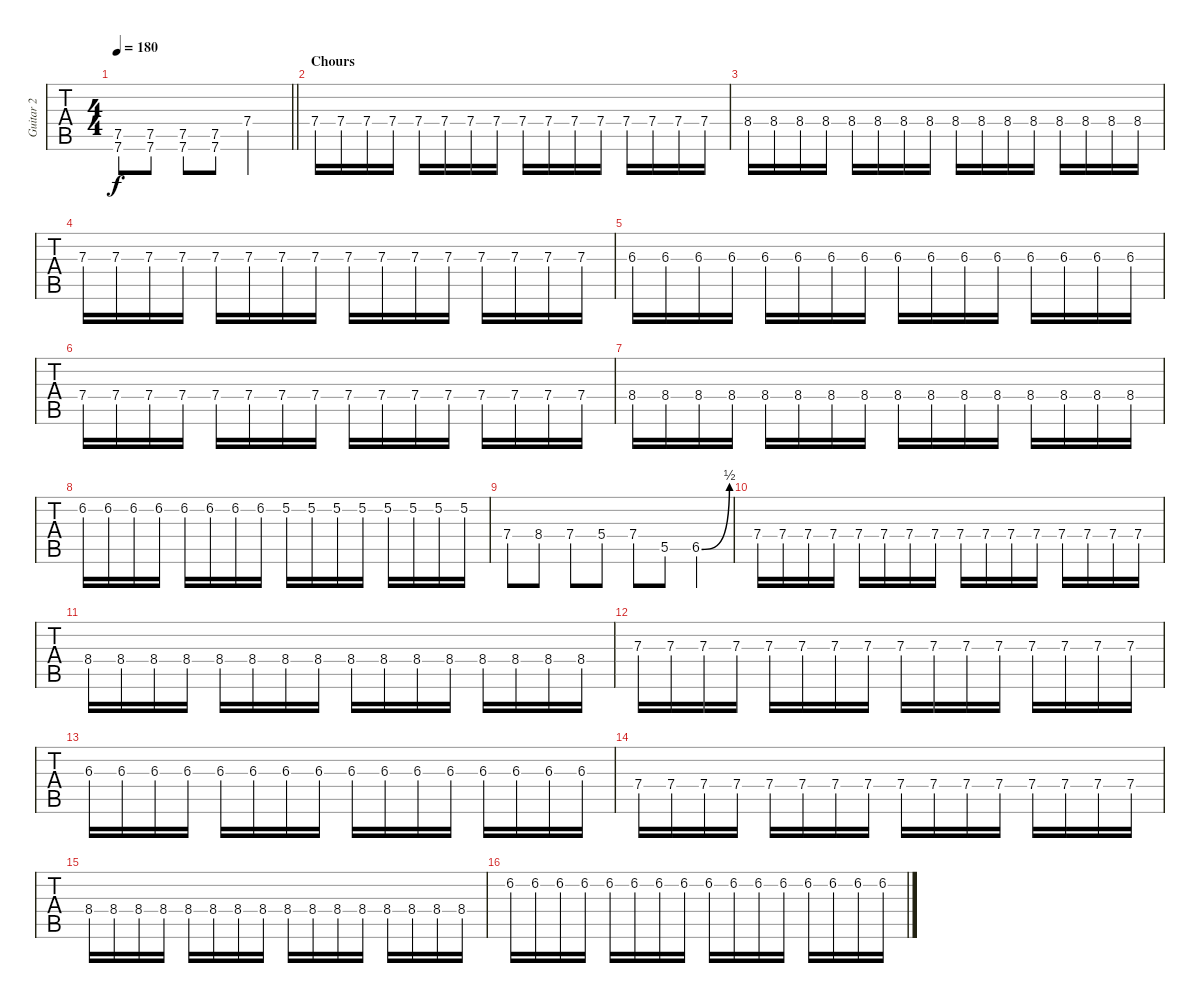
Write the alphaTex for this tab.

\track ("Guitar 2" "Guitar 2") {instrument distortionguitar}
\staff {tabs}
\tuning (Db4 Ab3 E3 B2 Gb2 B1) {hide}
\ts (4 4)
\tempo 180
\clef g2
\barLineRight lightlight
\ks c
(7.5 7.6).8{dy f} (7.5 7.6).8 (7.5 7.6).8 (7.5 7.6).8 7.4.2 |
\section ("" "Chours")
7.4.16 7.4.16 7.4.16 7.4.16 7.4.16 7.4.16 7.4.16 7.4.16 7.4.16 7.4.16 7.4.16 7.4.16 7.4.16 7.4.16 7.4.16 7.4.16 |
8.4.16 8.4.16 8.4.16 8.4.16 8.4.16 8.4.16 8.4.16 8.4.16 8.4.16 8.4.16 8.4.16 8.4.16 8.4.16 8.4.16 8.4.16 8.4.16 |
7.3.16 7.3.16 7.3.16 7.3.16 7.3.16 7.3.16 7.3.16 7.3.16 7.3.16 7.3.16 7.3.16 7.3.16 7.3.16 7.3.16 7.3.16 7.3.16 |
6.3.16 6.3.16 6.3.16 6.3.16 6.3.16 6.3.16 6.3.16 6.3.16 6.3.16 6.3.16 6.3.16 6.3.16 6.3.16 6.3.16 6.3.16 6.3.16 |
7.4.16 7.4.16 7.4.16 7.4.16 7.4.16 7.4.16 7.4.16 7.4.16 7.4.16 7.4.16 7.4.16 7.4.16 7.4.16 7.4.16 7.4.16 7.4.16 |
8.4.16 8.4.16 8.4.16 8.4.16 8.4.16 8.4.16 8.4.16 8.4.16 8.4.16 8.4.16 8.4.16 8.4.16 8.4.16 8.4.16 8.4.16 8.4.16 |
6.2.16 6.2.16 6.2.16 6.2.16 6.2.16 6.2.16 6.2.16 6.2.16 5.2.16 5.2.16 5.2.16 5.2.16 5.2.16 5.2.16 5.2.16 5.2.16 |
7.4.8 8.4.8 7.4.8 5.4.8 7.4.8 5.5.8 6.5{be (bend 0 0 60 2)}.4 |
7.4.16 7.4.16 7.4.16 7.4.16 7.4.16 7.4.16 7.4.16 7.4.16 7.4.16 7.4.16 7.4.16 7.4.16 7.4.16 7.4.16 7.4.16 7.4.16 |
8.4.16 8.4.16 8.4.16 8.4.16 8.4.16 8.4.16 8.4.16 8.4.16 8.4.16 8.4.16 8.4.16 8.4.16 8.4.16 8.4.16 8.4.16 8.4.16 |
7.3.16 7.3.16 7.3.16 7.3.16 7.3.16 7.3.16 7.3.16 7.3.16 7.3.16 7.3.16 7.3.16 7.3.16 7.3.16 7.3.16 7.3.16 7.3.16 |
6.3.16 6.3.16 6.3.16 6.3.16 6.3.16 6.3.16 6.3.16 6.3.16 6.3.16 6.3.16 6.3.16 6.3.16 6.3.16 6.3.16 6.3.16 6.3.16 |
7.4.16 7.4.16 7.4.16 7.4.16 7.4.16 7.4.16 7.4.16 7.4.16 7.4.16 7.4.16 7.4.16 7.4.16 7.4.16 7.4.16 7.4.16 7.4.16 |
8.4.16 8.4.16 8.4.16 8.4.16 8.4.16 8.4.16 8.4.16 8.4.16 8.4.16 8.4.16 8.4.16 8.4.16 8.4.16 8.4.16 8.4.16 8.4.16 |
6.2.16 6.2.16 6.2.16 6.2.16 6.2.16 6.2.16 6.2.16 6.2.16 6.2.16 6.2.16 6.2.16 6.2.16 6.2.16 6.2.16 6.2.16 6.2.16
